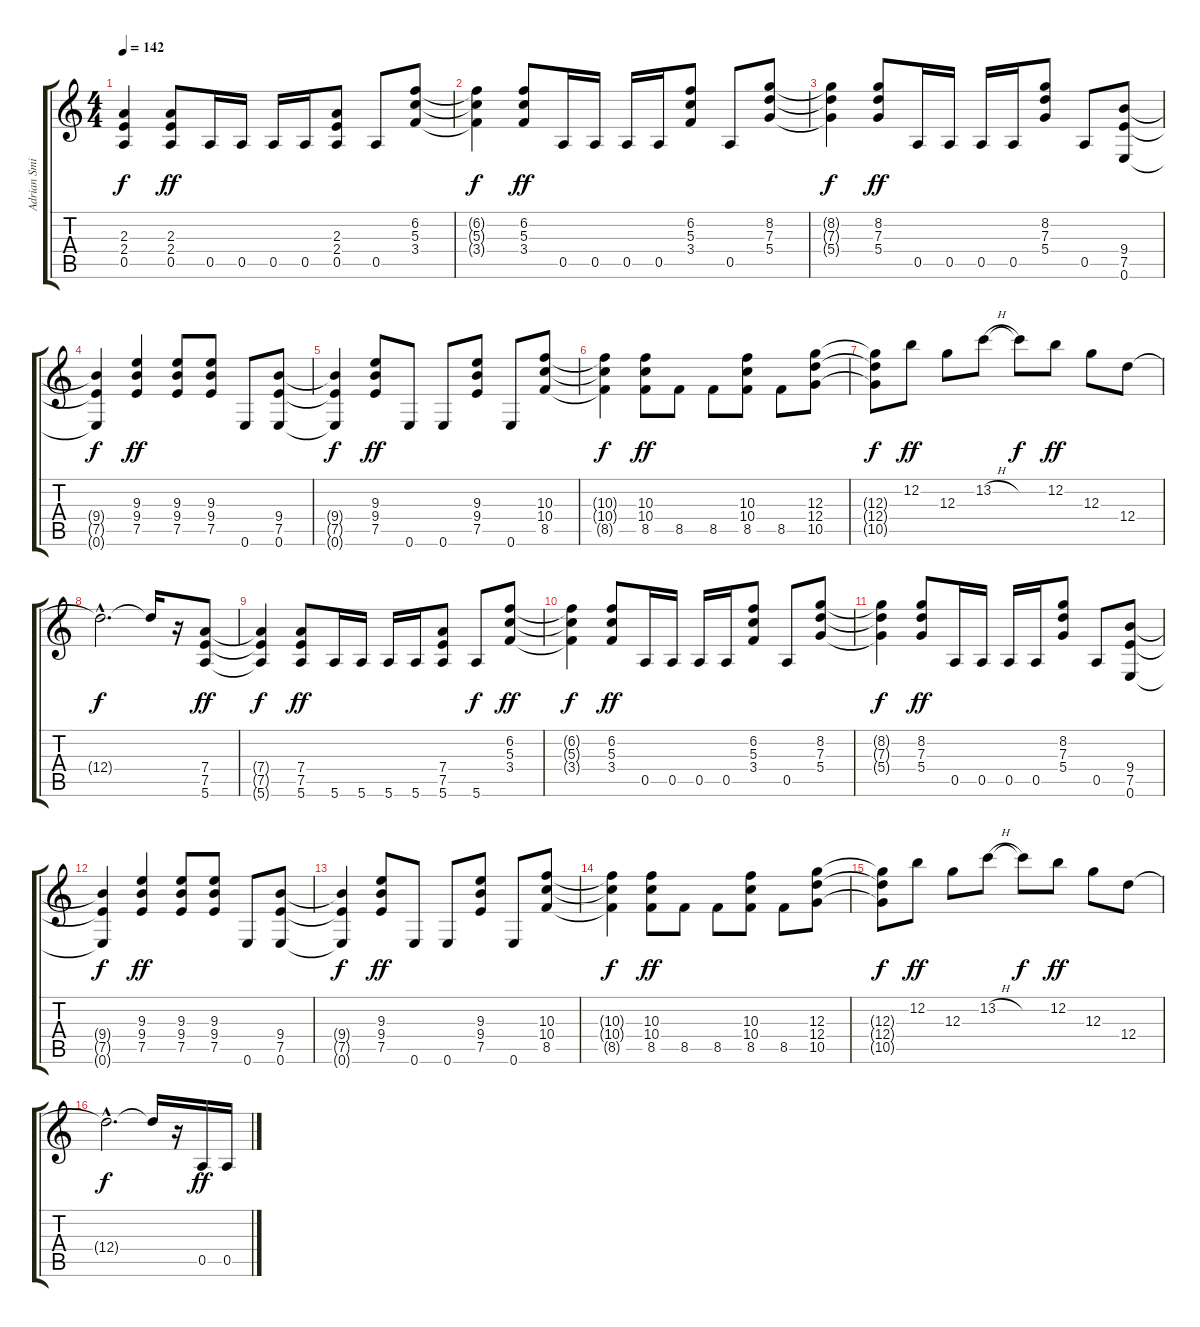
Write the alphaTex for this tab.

\track ("Adrian Smith" "Adrian Smi") {instrument overdrivenguitar}
\staff {score tabs}
\tuning (E4 B3 G3 D3 A2 E2) {hide}
\ts (4 4)
\tempo 142
\clef g2
\ks c
(2.3{t} 2.4{t} 0.5{t}).4{dy f} (2.3 2.4 0.5).8{dy ff} 0.5.16 0.5.16 0.5.16 0.5.16 (2.3 2.4 0.5).8 0.5.8 (6.2 5.3 3.4).8 |
(6.2{t} 5.3{t} 3.4{t}).4{dy f} (6.2 5.3 3.4).8{dy ff} 0.5.16 0.5.16 0.5.16 0.5.16 (6.2 5.3 3.4).8 0.5.8 (8.2 7.3 5.4).8 |
(8.2{t} 7.3{t} 5.4{t}).4{dy f} (8.2 7.3 5.4).8{dy ff} 0.5.16 0.5.16 0.5.16 0.5.16 (8.2 7.3 5.4).8 0.5.8 (9.4 7.5 0.6).8 |
(9.4{t} 7.5{t} 0.6{t}).4{dy f} (9.3 9.4 7.5).4{dy ff} (9.3 9.4 7.5).8 (9.3 9.4 7.5).8 0.6.8 (9.4 7.5 0.6).8 |
(9.4{t} 7.5{t} 0.6{t}).4{dy f} (9.3 9.4 7.5).8{dy ff} 0.6.8 0.6.8 (9.3 9.4 7.5).8 0.6.8 (10.3 10.4 8.5).8 |
(10.3{t} 10.4{t} 8.5{t}).4{dy f} (10.3 10.4 8.5).8{dy ff} 8.5.8 8.5.8 (10.3 10.4 8.5).8 8.5.8 (12.3 12.4 10.5).8 |
(12.3{t} 12.4{t} 10.5{t}).8{dy f} 12.2.8{dy ff} 12.3.8 13.2{h}.8 13.2{t}.8{dy f} 12.2.8{dy ff} 12.3.8 12.4.8 |
12.4{hac t}.2{d dy f} 12.4{t}.16 r.16 (7.4 7.5 5.6).8{dy ff} |
(7.4{t} 7.5{t} 5.6{t}).4{dy f} (7.4 7.5 5.6).8{dy ff} 5.6.16 5.6.16 5.6.16 5.6.16 (7.4 7.5 5.6).8 5.6.8{dy f} (6.2 5.3 3.4).8{dy ff} |
(6.2{t} 5.3{t} 3.4{t}).4{dy f} (6.2 5.3 3.4).8{dy ff} 0.5.16 0.5.16 0.5.16 0.5.16 (6.2 5.3 3.4).8 0.5.8 (8.2 7.3 5.4).8 |
(8.2{t} 7.3{t} 5.4{t}).4{dy f} (8.2 7.3 5.4).8{dy ff} 0.5.16 0.5.16 0.5.16 0.5.16 (8.2 7.3 5.4).8 0.5.8 (9.4 7.5 0.6).8 |
(9.4{t} 7.5{t} 0.6{t}).4{dy f} (9.3 9.4 7.5).4{dy ff} (9.3 9.4 7.5).8 (9.3 9.4 7.5).8 0.6.8 (9.4 7.5 0.6).8 |
(9.4{t} 7.5{t} 0.6{t}).4{dy f} (9.3 9.4 7.5).8{dy ff} 0.6.8 0.6.8 (9.3 9.4 7.5).8 0.6.8 (10.3 10.4 8.5).8 |
(10.3{t} 10.4{t} 8.5{t}).4{dy f} (10.3 10.4 8.5).8{dy ff} 8.5.8 8.5.8 (10.3 10.4 8.5).8 8.5.8 (12.3 12.4 10.5).8 |
(12.3{t} 12.4{t} 10.5{t}).8{dy f} 12.2.8{dy ff} 12.3.8 13.2{h}.8 13.2{t}.8{dy f} 12.2.8{dy ff} 12.3.8 12.4.8 |
12.4{hac t}.2{d dy f} 12.4{t}.16 r.16 0.5.16{dy ff} 0.5.16
